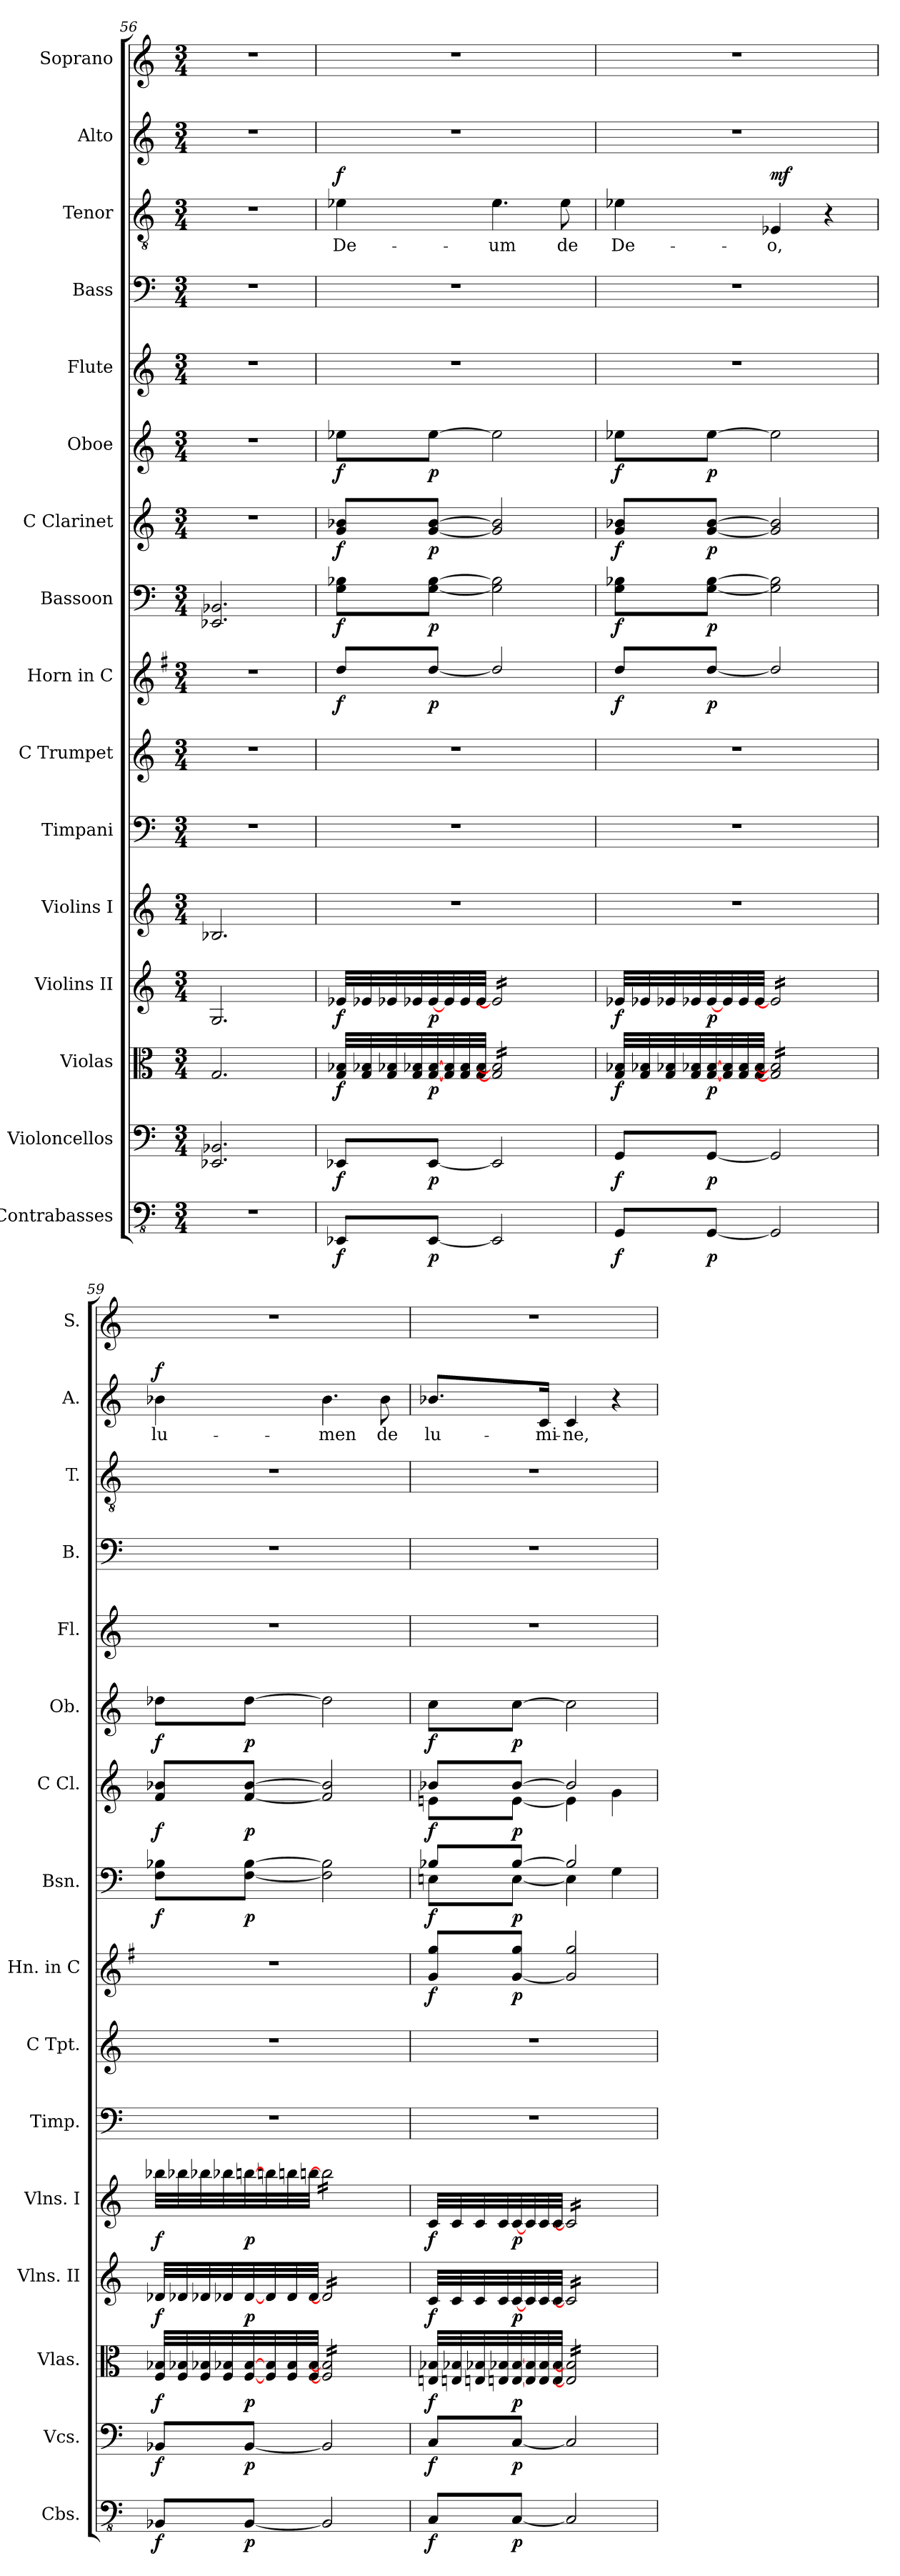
**kern	**dynam	**kern	**dynam	**kern	**dynam	**kern	**dynam	**kern	**dynam	**kern	**kern	**kern	**dynam	**kern	**dynam	**kern	**dynam	**kern	**dynam	**kern	**kern	**kern	**text	**dynam	**kern	**text	**dynam	**kern
*part16	*part16	*part15	*part15	*part14	*part14	*part13	*part13	*part12	*part12	*part11	*part10	*part9	*part9	*part8	*part8	*part7	*part7	*part6	*part6	*part5	*part4	*part3	*part3	*part3	*part2	*part2	*part2	*part1
*staff16	*staff16	*staff15	*staff15	*staff14	*staff14	*staff13	*staff13	*staff12	*staff12	*staff11	*staff10	*staff9	*staff9	*staff8	*staff8	*staff7	*staff7	*staff6	*staff6	*staff5	*staff4	*staff3	*staff3	*staff3	*staff2	*staff2	*staff2	*staff1
*I"Contrabasses	*	*I"Violoncellos	*	*I"Violas	*	*I"Violins II	*	*I"Violins I	*	*I"Timpani	*I"C Trumpet	*I"Horn in C	*	*I"Bassoon	*	*I"C Clarinet	*	*I"Oboe	*	*I"Flute	*I"Bass	*I"Tenor	*	*	*I"Alto	*	*	*I"Soprano
*I'Cbs.	*	*I'Vcs.	*	*I'Vlas.	*	*I'Vlns. II	*	*I'Vlns. I	*	*I'Timp.	*I'C Tpt.	*I'Hn. in C	*	*I'Bsn.	*	*I'C Cl.	*	*I'Ob.	*	*I'Fl.	*I'B.	*I'T.	*	*	*I'A.	*	*	*I'S.
*clefFv4	*	*clefF4	*	*clefC3	*	*clefG2	*	*clefG2	*	*clefF4	*clefG2	*clefG2	*	*clefF4	*	*clefG2	*	*clefG2	*	*clefG2	*clefF4	*clefGv2	*	*	*clefG2	*	*	*clefG2
*	*	*	*	*	*	*	*	*	*	*	*	*ITrd4c7	*	*	*	*ITrd1c2	*	*	*	*	*	*	*	*	*	*	*	*
*k[]	*	*k[]	*	*k[]	*	*k[]	*	*k[]	*	*k[]	*k[]	*k[]	*	*k[]	*	*k[b-e-]	*	*k[]	*	*k[]	*k[]	*k[]	*	*	*k[]	*	*	*k[]
*M3/4	*	*M3/4	*	*M3/4	*	*M3/4	*	*M3/4	*	*M3/4	*M3/4	*M3/4	*	*M3/4	*	*M3/4	*	*M3/4	*	*M3/4	*M3/4	*M3/4	*	*	*M3/4	*	*	*M3/4
=56	=56	=56	=56	=56	=56	=56	=56	=56	=56	=56	=56	=56	=56	=56	=56	=56	=56	=56	=56	=56	=56	=56	=56	=56	=56	=56	=56	=56
2.r	.	2.EE-X/ 2.BB-X/	.	2.G/	.	2.G/	.	2.B-X/	.	2.r	2.r	2.r	.	2.EE-X/ 2.BB-X/	.	2.r	.	2.r	.	2.r	2.r	2.r	.	.	2.r	.	.	2.r
=57	=57	=57	=57	=57	=57	=57	=57	=57	=57	=57	=57	=57	=57	=57	=57	=57	=57	=57	=57	=57	=57	=57	=57	=57	=57	=57	=57	=57
!	!LO:DY:b	!	!LO:DY:b	!	!LO:DY:b	!	!LO:DY:b	!	!	!	!	!	!LO:DY:b	!	!LO:DY:b	!	!LO:DY:b	!	!LO:DY:b	!	!	!	!LO:LY:b	!LO:DY:a	!	!	!	!
*	*	*	*	*tremolo	*	*	*	*	*	*	*	*	*	*	*	*	*	*	*	*	*	*	*	*	*	*	*	*
*	*	*	*	*	*	*tremolo	*	*	*	*	*	*	*	*	*	*	*	*	*	*	*	*	*	*	*	*	*	*
8EEE-X/L	f	8EE-X/L	f	32G/ 32B-X/LLL	f	32e-X/LLL	f	2.r	.	2.r	2.r	8g/L	f	8G\ 8B-X\L	f	8f/ 8a-X/L	f	8ee-X\L	f	2.r	2.r	4e-X\	De-	f	2.r	.	.	2.r
.	.	.	.	32G/ 32B-X/	.	32e-X/	.	.	.	.	.	.	.	.	.	.	.	.	.	.	.	.	.	.	.	.	.	.
.	.	.	.	32G/ 32B-X/	.	32e-X/	.	.	.	.	.	.	.	.	.	.	.	.	.	.	.	.	.	.	.	.	.	.
.	.	.	.	32G/ 32B-X/	.	32e-X/	.	.	.	.	.	.	.	.	.	.	.	.	.	.	.	.	.	.	.	.	.	.
!	!LO:DY:b	!	!LO:DY:b	!	!LO:DY:b	!	!LO:DY:b	!	!	!	!	!	!LO:DY:b	!	!LO:DY:b	!	!LO:DY:b	!	!LO:DY:b	!	!	!	!	!	!	!	!	!
[8EEE-/J	p	[8EE-/J	p	[32G/ [32B-/	p	[32e-/	p	.	.	.	.	[8g/J	p	[8G\ [8B-\J	p	[8f/ [8a-/J	p	[8ee-\J	p	.	.	.	.	.	.	.	.	.
.	.	.	.	32G/ 32B-/	.	32e-/	.	.	.	.	.	.	.	.	.	.	.	.	.	.	.	.	.	.	.	.	.	.
.	.	.	.	32G/ 32B-/	.	32e-/	.	.	.	.	.	.	.	.	.	.	.	.	.	.	.	.	.	.	.	.	.	.
.	.	.	.	32G/ 32B-/JJJ	.	32e-/JJJ	.	.	.	.	.	.	.	.	.	.	.	.	.	.	.	.	.	.	.	.	.	.
!	!	!	!	!	!	!	!	!	!	!	!	!	!	!	!	!	!	!	!	!	!	!	!LO:LY:b	!	!	!	!	!
2EEE-/]	.	2EE-/]	.	16G/] 16B-/]LL	.	16e-/]LL	.	.	.	.	.	2g/]	.	2G\] 2B-\]	.	2f/] 2a-/]	.	2ee-\]	.	.	.	4.e-\	-um	.	.	.	.	.
.	.	.	.	16G/ 16B-/	.	16e-/	.	.	.	.	.	.	.	.	.	.	.	.	.	.	.	.	.	.	.	.	.	.
.	.	.	.	16G/ 16B-/	.	16e-/	.	.	.	.	.	.	.	.	.	.	.	.	.	.	.	.	.	.	.	.	.	.
.	.	.	.	16G/ 16B-/	.	16e-/	.	.	.	.	.	.	.	.	.	.	.	.	.	.	.	.	.	.	.	.	.	.
.	.	.	.	16G/ 16B-/	.	16e-/	.	.	.	.	.	.	.	.	.	.	.	.	.	.	.	.	.	.	.	.	.	.
.	.	.	.	16G/ 16B-/	.	16e-/	.	.	.	.	.	.	.	.	.	.	.	.	.	.	.	.	.	.	.	.	.	.
!	!	!	!	!	!	!	!	!	!	!	!	!	!	!	!	!	!	!	!	!	!	!	!LO:LY:b	!	!	!	!	!
.	.	.	.	16G/ 16B-/	.	16e-/	.	.	.	.	.	.	.	.	.	.	.	.	.	.	.	8e-\	de	.	.	.	.	.
.	.	.	.	16G/ 16B-/JJ	.	16e-/JJ	.	.	.	.	.	.	.	.	.	.	.	.	.	.	.	.	.	.	.	.	.	.
=58	=58	=58	=58	=58	=58	=58	=58	=58	=58	=58	=58	=58	=58	=58	=58	=58	=58	=58	=58	=58	=58	=58	=58	=58	=58	=58	=58	=58
!	!LO:DY:b	!	!LO:DY:b	!	!LO:DY:b	!	!LO:DY:b	!	!	!	!	!	!LO:DY:b	!	!LO:DY:b	!	!LO:DY:b	!	!LO:DY:b	!	!	!	!LO:LY:b	!	!	!	!	!
8GGG/L	f	8GG/L	f	32G/ 32B-X/LLL	f	32e-X/LLL	f	2.r	.	2.r	2.r	8g/L	f	8G\ 8B-X\L	f	8f/ 8a-X/L	f	8ee-X\L	f	2.r	2.r	4e-X\	De-	.	2.r	.	.	2.r
.	.	.	.	32G/ 32B-X/	.	32e-X/	.	.	.	.	.	.	.	.	.	.	.	.	.	.	.	.	.	.	.	.	.	.
.	.	.	.	32G/ 32B-X/	.	32e-X/	.	.	.	.	.	.	.	.	.	.	.	.	.	.	.	.	.	.	.	.	.	.
.	.	.	.	32G/ 32B-X/	.	32e-X/	.	.	.	.	.	.	.	.	.	.	.	.	.	.	.	.	.	.	.	.	.	.
!	!LO:DY:b	!	!LO:DY:b	!	!LO:DY:b	!	!LO:DY:b	!	!	!	!	!	!LO:DY:b	!	!LO:DY:b	!	!LO:DY:b	!	!LO:DY:b	!	!	!	!	!	!	!	!	!
[8GGG/J	p	[8GG/J	p	[32G/ [32B-/	p	[32e-/	p	.	.	.	.	[8g/J	p	[8G\ [8B-\J	p	[8f/ [8a-/J	p	[8ee-\J	p	.	.	.	.	.	.	.	.	.
.	.	.	.	32G/ 32B-/	.	32e-/	.	.	.	.	.	.	.	.	.	.	.	.	.	.	.	.	.	.	.	.	.	.
.	.	.	.	32G/ 32B-/	.	32e-/	.	.	.	.	.	.	.	.	.	.	.	.	.	.	.	.	.	.	.	.	.	.
.	.	.	.	32G/ 32B-/JJJ	.	32e-/JJJ	.	.	.	.	.	.	.	.	.	.	.	.	.	.	.	.	.	.	.	.	.	.
!	!	!	!	!	!	!	!	!	!	!	!	!	!	!	!	!	!	!	!	!	!	!	!LO:LY:b	!LO:DY:a	!	!	!	!
2GGG/]	.	2GG/]	.	16G/] 16B-/]LL	.	16e-/]LL	.	.	.	.	.	2g/]	.	2G\] 2B-\]	.	2f/] 2a-/]	.	2ee-\]	.	.	.	4E-X/	-o,	mf	.	.	.	.
.	.	.	.	16G/ 16B-/	.	16e-/	.	.	.	.	.	.	.	.	.	.	.	.	.	.	.	.	.	.	.	.	.	.
.	.	.	.	16G/ 16B-/	.	16e-/	.	.	.	.	.	.	.	.	.	.	.	.	.	.	.	.	.	.	.	.	.	.
.	.	.	.	16G/ 16B-/	.	16e-/	.	.	.	.	.	.	.	.	.	.	.	.	.	.	.	.	.	.	.	.	.	.
.	.	.	.	16G/ 16B-/	.	16e-/	.	.	.	.	.	.	.	.	.	.	.	.	.	.	.	4r	.	.	.	.	.	.
.	.	.	.	16G/ 16B-/	.	16e-/	.	.	.	.	.	.	.	.	.	.	.	.	.	.	.	.	.	.	.	.	.	.
.	.	.	.	16G/ 16B-/	.	16e-/	.	.	.	.	.	.	.	.	.	.	.	.	.	.	.	.	.	.	.	.	.	.
.	.	.	.	16G/ 16B-/JJ	.	16e-/JJ	.	.	.	.	.	.	.	.	.	.	.	.	.	.	.	.	.	.	.	.	.	.
=59	=59	=59	=59	=59	=59	=59	=59	=59	=59	=59	=59	=59	=59	=59	=59	=59	=59	=59	=59	=59	=59	=59	=59	=59	=59	=59	=59	=59
!	!LO:DY:b	!	!LO:DY:b	!	!LO:DY:b	!	!LO:DY:b	!	!LO:DY:b	!	!	!	!	!	!LO:DY:b	!	!LO:DY:b	!	!LO:DY:b	!	!	!	!	!	!	!LO:LY:b	!LO:DY:a	!
*	*	*	*	*	*	*	*	*tremolo	*	*	*	*	*	*	*	*	*	*	*	*	*	*	*	*	*	*	*	*
8BBB-X/L	f	8BB-X/L	f	32F/ 32B-X/LLL	f	32d-X/LLL	f	32bb-X\LLL	f	2.r	2.r	2.r	.	8F\ 8B-X\L	f	8e-/ 8a-X/L	f	8dd-X\L	f	2.r	2.r	2.r	.	.	4b-X\	lu-	f	2.r
.	.	.	.	32F/ 32B-X/	.	32d-X/	.	32bb-X\	.	.	.	.	.	.	.	.	.	.	.	.	.	.	.	.	.	.	.	.
.	.	.	.	32F/ 32B-X/	.	32d-X/	.	32bb-X\	.	.	.	.	.	.	.	.	.	.	.	.	.	.	.	.	.	.	.	.
.	.	.	.	32F/ 32B-X/	.	32d-X/	.	32bb-X\	.	.	.	.	.	.	.	.	.	.	.	.	.	.	.	.	.	.	.	.
!	!LO:DY:b	!	!LO:DY:b	!	!LO:DY:b	!	!LO:DY:b	!	!LO:DY:b	!	!	!	!	!	!LO:DY:b	!	!LO:DY:b	!	!LO:DY:b	!	!	!	!	!	!	!	!	!
[8BBB-/J	p	[8BB-/J	p	[32F/ [32B-/	p	[32d-/	p	[32bbn\	p	.	.	.	.	[8F\ [8B-\J	p	[8e-/ [8a-/J	p	[8dd-\J	p	.	.	.	.	.	.	.	.	.
.	.	.	.	32F/ 32B-/	.	32d-/	.	32bbn\	.	.	.	.	.	.	.	.	.	.	.	.	.	.	.	.	.	.	.	.
.	.	.	.	32F/ 32B-/	.	32d-/	.	32bbn\	.	.	.	.	.	.	.	.	.	.	.	.	.	.	.	.	.	.	.	.
.	.	.	.	32F/ 32B-/JJJ	.	32d-/JJJ	.	32bbn\JJJ	.	.	.	.	.	.	.	.	.	.	.	.	.	.	.	.	.	.	.	.
!	!	!	!	!	!	!	!	!	!	!	!	!	!	!	!	!	!	!	!	!	!	!	!	!	!	!LO:LY:b	!	!
2BBB-/]	.	2BB-/]	.	16F/] 16B-/]LL	.	16d-/]LL	.	16bb\]LL	.	.	.	.	.	2F\] 2B-\]	.	2e-/] 2a-/]	.	2dd-\]	.	.	.	.	.	.	4.b-\	-men	.	.
.	.	.	.	16F/ 16B-/	.	16d-/	.	16bb\	.	.	.	.	.	.	.	.	.	.	.	.	.	.	.	.	.	.	.	.
.	.	.	.	16F/ 16B-/	.	16d-/	.	16bb\	.	.	.	.	.	.	.	.	.	.	.	.	.	.	.	.	.	.	.	.
.	.	.	.	16F/ 16B-/	.	16d-/	.	16bb\	.	.	.	.	.	.	.	.	.	.	.	.	.	.	.	.	.	.	.	.
.	.	.	.	16F/ 16B-/	.	16d-/	.	16bb\	.	.	.	.	.	.	.	.	.	.	.	.	.	.	.	.	.	.	.	.
.	.	.	.	16F/ 16B-/	.	16d-/	.	16bb\	.	.	.	.	.	.	.	.	.	.	.	.	.	.	.	.	.	.	.	.
!	!	!	!	!	!	!	!	!	!	!	!	!	!	!	!	!	!	!	!	!	!	!	!	!	!	!LO:LY:b	!	!
.	.	.	.	16F/ 16B-/	.	16d-/	.	16bb\	.	.	.	.	.	.	.	.	.	.	.	.	.	.	.	.	8b-\	de	.	.
.	.	.	.	16F/ 16B-/JJ	.	16d-/JJ	.	16bb\JJ	.	.	.	.	.	.	.	.	.	.	.	.	.	.	.	.	.	.	.	.
=60	=60	=60	=60	=60	=60	=60	=60	=60	=60	=60	=60	=60	=60	=60	=60	=60	=60	=60	=60	=60	=60	=60	=60	=60	=60	=60	=60	=60
*	*	*	*	*	*	*	*	*	*	*	*	*	*	*^	*	*^	*	*	*	*	*	*	*	*	*	*	*	*
!	!LO:DY:b	!	!LO:DY:b	!	!LO:DY:b	!	!LO:DY:b	!	!LO:DY:b	!	!	!	!LO:DY:b	!	!	!LO:DY:b	!	!	!LO:DY:b	!	!LO:DY:b	!	!	!	!	!	!	!LO:LY:b	!	!
8CC/L	f	8C/L	f	32En/ 32B-X/LLL	f	32c/LLL	f	32c/LLL	f	2.r	2.r	8c/ 8cc/L	f	8B-X/L	8En\L	f	8a-X/L	8dn\L	f	8cc\L	f	2.r	2.r	2.r	.	.	8.b-X/L	lu-	.	2.r
.	.	.	.	32En/ 32B-X/	.	32c/	.	32c/	.	.	.	.	.	.	.	.	.	.	.	.	.	.	.	.	.	.	.	.	.	.
.	.	.	.	32En/ 32B-X/	.	32c/	.	32c/	.	.	.	.	.	.	.	.	.	.	.	.	.	.	.	.	.	.	.	.	.	.
.	.	.	.	32En/ 32B-X/	.	32c/	.	32c/	.	.	.	.	.	.	.	.	.	.	.	.	.	.	.	.	.	.	.	.	.	.
!	!LO:DY:b	!	!LO:DY:b	!	!LO:DY:b	!	!LO:DY:b	!	!LO:DY:b	!	!	!	!LO:DY:b	!	!	!LO:DY:b	!	!	!LO:DY:b	!	!LO:DY:b	!	!	!	!	!	!	!	!	!
[8CC/J	p	[8C/J	p	[32E/ [32B-/	p	[32c/	p	[32c/	p	.	.	[8c/ 8cc/J	p	[8B-/J	[8E\J	p	[8a-/J	[8d\J	p	[8cc\J	p	.	.	.	.	.	.	.	.	.
.	.	.	.	32E/ 32B-/	.	32c/	.	32c/	.	.	.	.	.	.	.	.	.	.	.	.	.	.	.	.	.	.	.	.	.	.
!	!	!	!	!	!	!	!	!	!	!	!	!	!	!	!	!	!	!	!	!	!	!	!	!	!	!	!	!LO:LY:b	!	!
.	.	.	.	32E/ 32B-/	.	32c/	.	32c/	.	.	.	.	.	.	.	.	.	.	.	.	.	.	.	.	.	.	16c/Jk	-mi-	.	.
.	.	.	.	32E/ 32B-/JJJ	.	32c/JJJ	.	32c/JJJ	.	.	.	.	.	.	.	.	.	.	.	.	.	.	.	.	.	.	.	.	.	.
!	!	!	!	!	!	!	!	!	!	!	!	!	!	!	!	!	!	!	!	!	!	!	!	!	!	!	!	!LO:LY:b	!	!
2CC/]	.	2C/]	.	16E/] 16B-/]LL	.	16c/]LL	.	16c/]LL	.	.	.	2c/] 2cc/	.	2B-/]	4E\]	.	2a-/]	4d\]	.	2cc\]	.	.	.	.	.	.	4c/	-ne,	.	.
.	.	.	.	16E/ 16B-/	.	16c/	.	16c/	.	.	.	.	.	.	.	.	.	.	.	.	.	.	.	.	.	.	.	.	.	.
.	.	.	.	16E/ 16B-/	.	16c/	.	16c/	.	.	.	.	.	.	.	.	.	.	.	.	.	.	.	.	.	.	.	.	.	.
.	.	.	.	16E/ 16B-/	.	16c/	.	16c/	.	.	.	.	.	.	.	.	.	.	.	.	.	.	.	.	.	.	.	.	.	.
.	.	.	.	16E/ 16B-/	.	16c/	.	16c/	.	.	.	.	.	.	4G\	.	.	4f\	.	.	.	.	.	.	.	.	4r	.	.	.
.	.	.	.	16E/ 16B-/	.	16c/	.	16c/	.	.	.	.	.	.	.	.	.	.	.	.	.	.	.	.	.	.	.	.	.	.
.	.	.	.	16E/ 16B-/	.	16c/	.	16c/	.	.	.	.	.	.	.	.	.	.	.	.	.	.	.	.	.	.	.	.	.	.
.	.	.	.	16E/ 16B-/JJ	.	16c/JJ	.	16c/JJ	.	.	.	.	.	.	.	.	.	.	.	.	.	.	.	.	.	.	.	.	.	.
*	*	*	*	*	*	*	*	*Xtremolo	*	*	*	*	*	*	*	*	*	*	*	*	*	*	*	*	*	*	*	*	*	*
*	*	*	*	*	*	*Xtremolo	*	*	*	*	*	*	*	*	*	*	*	*	*	*	*	*	*	*	*	*	*	*	*	*
*	*	*	*	*Xtremolo	*	*	*	*	*	*	*	*	*	*	*	*	*	*	*	*	*	*	*	*	*	*	*	*	*	*
*	*	*	*	*	*	*	*	*	*	*	*	*	*	*v	*v	*	*	*	*	*	*	*	*	*	*	*	*	*	*	*
*	*	*	*	*	*	*	*	*	*	*	*	*	*	*	*	*v	*v	*	*	*	*	*	*	*	*	*	*	*	*
=	=	=	=	=	=	=	=	=	=	=	=	=	=	=	=	=	=	=	=	=	=	=	=	=	=	=	=	=
*-	*-	*-	*-	*-	*-	*-	*-	*-	*-	*-	*-	*-	*-	*-	*-	*-	*-	*-	*-	*-	*-	*-	*-	*-	*-	*-	*-	*-
